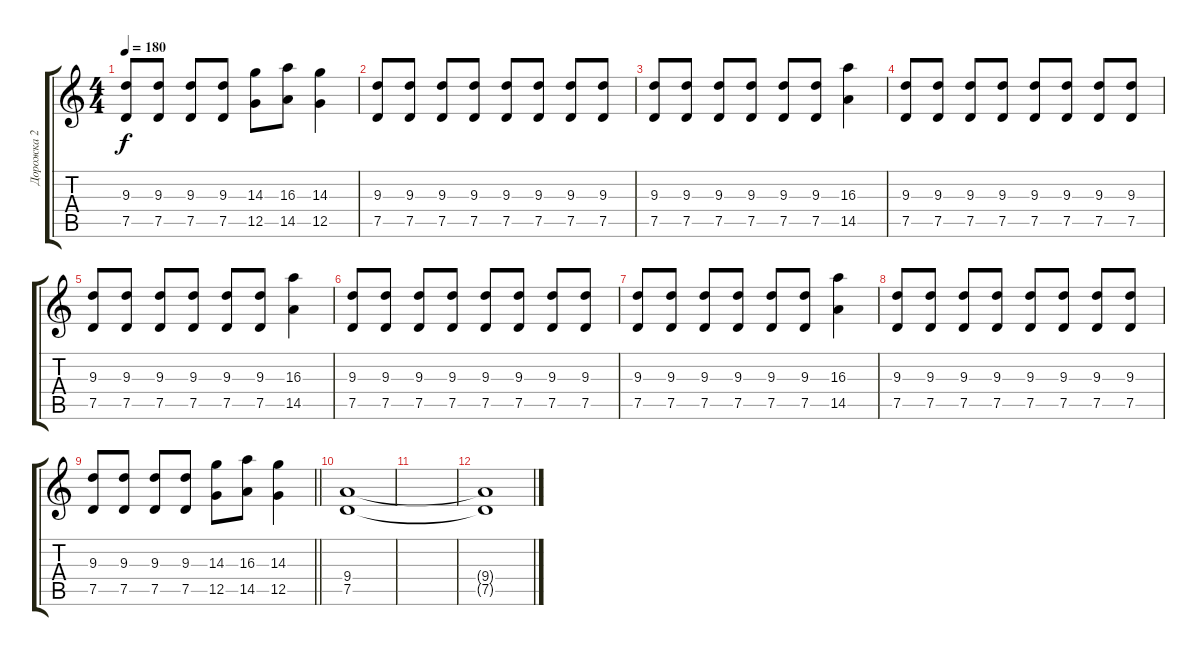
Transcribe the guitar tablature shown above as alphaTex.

\track ("Дорожка 2" "Дорожка 2") {instrument distortionguitar}
\staff {score tabs}
\tuning (D4 A3 F3 C3 G2 D2) {hide}
\ts (4 4)
\tempo 180
\clef g2
\ks c
(9.3 7.5).8{dy f} (9.3 7.5).8 (9.3 7.5).8 (9.3 7.5).8 (14.3 12.5).8 (16.3 14.5).8 (14.3 12.5).4 |
(9.3 7.5).8 (9.3 7.5).8 (9.3 7.5).8 (9.3 7.5).8 (9.3 7.5).8 (9.3 7.5).8 (9.3 7.5).8 (9.3 7.5).8 |
(9.3 7.5).8 (9.3 7.5).8 (9.3 7.5).8 (9.3 7.5).8 (9.3 7.5).8 (9.3 7.5).8 (16.3 14.5).4 |
(9.3 7.5).8 (9.3 7.5).8 (9.3 7.5).8 (9.3 7.5).8 (9.3 7.5).8 (9.3 7.5).8 (9.3 7.5).8 (9.3 7.5).8 |
(9.3 7.5).8 (9.3 7.5).8 (9.3 7.5).8 (9.3 7.5).8 (9.3 7.5).8 (9.3 7.5).8 (16.3 14.5).4 |
(9.3 7.5).8 (9.3 7.5).8 (9.3 7.5).8 (9.3 7.5).8 (9.3 7.5).8 (9.3 7.5).8 (9.3 7.5).8 (9.3 7.5).8 |
(9.3 7.5).8 (9.3 7.5).8 (9.3 7.5).8 (9.3 7.5).8 (9.3 7.5).8 (9.3 7.5).8 (16.3 14.5).4 |
(9.3 7.5).8 (9.3 7.5).8 (9.3 7.5).8 (9.3 7.5).8 (9.3 7.5).8 (9.3 7.5).8 (9.3 7.5).8 (9.3 7.5).8 |
\barLineRight lightlight
(9.3 7.5).8 (9.3 7.5).8 (9.3 7.5).8 (9.3 7.5).8 (14.3 12.5).8 (16.3 14.5).8 (14.3 12.5).4 |
(9.4 7.5).1 |
|
(9.4{t} 7.5{t}).1
